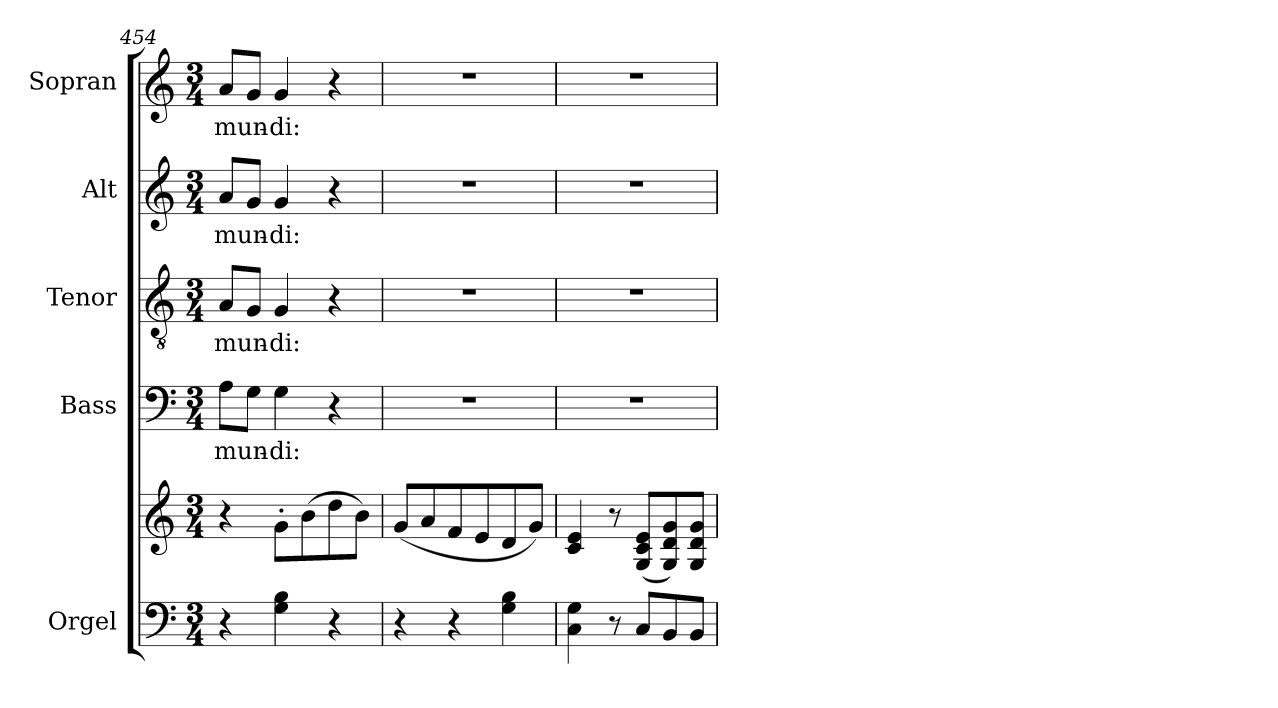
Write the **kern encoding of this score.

**kern	**kern	**kern	**text	**kern	**text	**kern	**text	**kern	**text
*part5	*part5	*part4	*part4	*part3	*part3	*part2	*part2	*part1	*part1
*staff6	*staff5	*staff4	*staff4	*staff3	*staff3	*staff2	*staff2	*staff1	*staff1
*I"Orgel	*	*I"Bass	*	*I"Tenor	*	*I"Alt	*	*I"Sopran	*
*I'Org.	*	*I'B.	*	*I'T.	*	*I'A.	*	*I'S.	*
!!LO:LB:g=z
*clefF4	*clefG2	*clefF4	*	*clefGv2	*	*clefG2	*	*clefG2	*
*k[]	*k[]	*k[]	*	*k[]	*	*k[]	*	*k[]	*
*C:	*C:	*C:	*	*C:	*	*C:	*	*C:	*
*M3/4	*M3/4	*M3/4	*	*M3/4	*	*M3/4	*	*M3/4	*
=454	=454	=454	=454	=454	=454	=454	=454	=454	=454
!	!	!	!LO:LY:b	!	!LO:LY:b	!	!LO:LY:b	!	!LO:LY:b
4r	4r	8A\L	mun-	8A/L	mun-	8a/L	mun-	8a/L	mun-
.	.	8G\J	.	8G/J	.	8g/J	.	8g/J	.
!	!	!	!LO:LY:b	!	!LO:LY:b	!	!LO:LY:b	!	!LO:LY:b
4G\ 4B\	8g'>\L	4G\	-di:	4G/	-di:	4g/	-di:	4g/	-di:
.	(>8b\	.	.	.	.	.	.	.	.
4r	8dd\	4r	.	4r	.	4r	.	4r	.
.	8b\J)	.	.	.	.	.	.	.	.
=455	=455	=455	=455	=455	=455	=455	=455	=455	=455
4r	(<8g/L	2.r	.	2.r	.	2.r	.	2.r	.
.	8a/	.	.	.	.	.	.	.	.
4r	8f/	.	.	.	.	.	.	.	.
.	8e/	.	.	.	.	.	.	.	.
4G\ 4B\	8d/	.	.	.	.	.	.	.	.
.	8g/J)	.	.	.	.	.	.	.	.
=456	=456	=456	=456	=456	=456	=456	=456	=456	=456
4C\ 4G\	4c/ 4e/	2.r	.	2.r	.	2.r	.	2.r	.
8r	8r	.	.	.	.	.	.	.	.
8C/L	(<8G/ 8c/ 8e/L	.	.	.	.	.	.	.	.
8BB/	8G/ 8d/ 8g/)	.	.	.	.	.	.	.	.
8BB/J	8G/ 8d/ 8g/J	.	.	.	.	.	.	.	.
=	=	=	=	=	=	=	=	=	=
*-	*-	*-	*-	*-	*-	*-	*-	*-	*-
